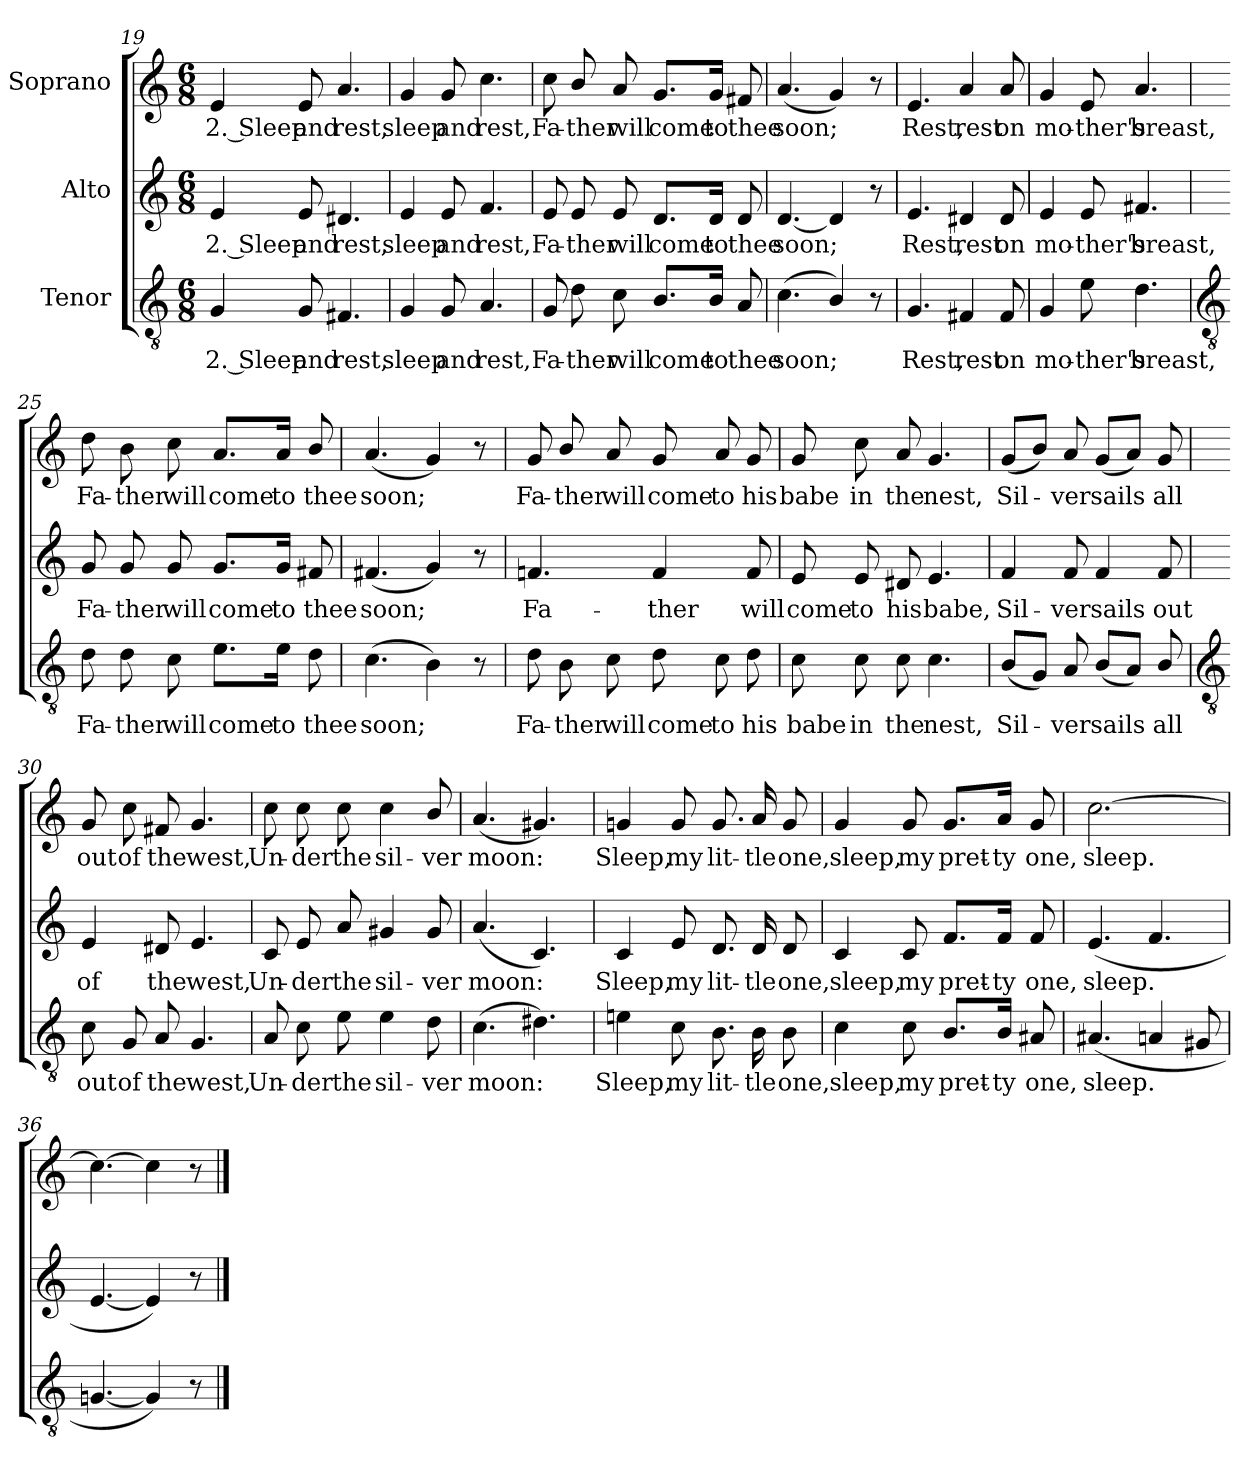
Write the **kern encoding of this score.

**kern	**text	**kern	**text	**kern	**text
*part3	*part3	*part2	*part2	*part1	*part1
*staff3	*staff3	*staff2	*staff2	*staff1	*staff1
*I"Tenor	*	*I"Alto	*	*I"Soprano	*
!!LO:LB:g=z
*clefGv2	*	*clefG2	*	*clefG2	*
*k[]	*	*k[]	*	*k[]	*
*C:	*	*C:	*	*C:	*
*M6/8	*	*M6/8	*	*M6/8	*
=19	=19	=19	=19	=19	=19
!	!LO:LY:b	!	!LO:LY:b	!	!LO:LY:b
4G	2. Sleep	4e	2. Sleep	4e	2. Sleep
!	!LO:LY:b	!	!LO:LY:b	!	!LO:LY:b
8G	and	8e	and	8e	and
!	!LO:LY:b	!	!LO:LY:b	!	!LO:LY:b
4.F#X	rest,	4.d#X	rest,	4.a	rest,
=20	=20	=20	=20	=20	=20
!	!LO:LY:b	!	!LO:LY:b	!	!LO:LY:b
4G	sleep	4e	sleep	4g	sleep
!	!LO:LY:b	!	!LO:LY:b	!	!LO:LY:b
8G	and	8e	and	8g	and
!	!LO:LY:b	!	!LO:LY:b	!	!LO:LY:b
4.A	rest,	4.f	rest,	4.cc	rest,
=21	=21	=21	=21	=21	=21
!	!LO:LY:b	!	!LO:LY:b	!	!LO:LY:b
8G	Fa-	8e	Fa-	8cc	Fa-
!	!LO:LY:b	!	!LO:LY:b	!	!LO:LY:b
8d	-ther	8e	-ther	8b/	-ther
!	!LO:LY:b	!	!LO:LY:b	!	!LO:LY:b
8c	will	8e	will	8a	will
!	!LO:LY:b	!	!LO:LY:b	!	!LO:LY:b
8.B/L	come	8.dL	come	8.gL	come
!	!LO:LY:b	!	!LO:LY:b	!	!LO:LY:b
16B/J	to	16dJ	to	16gJ	to
!	!LO:LY:b	!	!LO:LY:b	!	!LO:LY:b
8A	thee	8d	thee	8f#X	thee
=22	=22	=22	=22	=22	=22
!	!LO:LY:b	!	!LO:LY:b	!	!LO:LY:b
(<4.c	soon;	[4.d	soon;	(<4.a	soon;
4B/)	.	4d]	.	4g)	.
8r	.	8r	.	8r	.
=23	=23	=23	=23	=23	=23
!	!LO:LY:b	!	!LO:LY:b	!	!LO:LY:b
4.G	Rest,	4.e	Rest,	4.e	Rest,
!	!LO:LY:b	!	!LO:LY:b	!	!LO:LY:b
4F#X	rest	4d#X	rest	4a	rest
!	!LO:LY:b	!	!LO:LY:b	!	!LO:LY:b
8F#	on	8d#	on	8a	on
=24	=24	=24	=24	=24	=24
!	!LO:LY:b	!	!LO:LY:b	!	!LO:LY:b
4G	mo-	4e	mo-	4g	mo-
!	!LO:LY:b	!	!LO:LY:b	!	!LO:LY:b
8e	-ther's	8e	-ther's	8e	-ther's
!	!LO:LY:b	!	!LO:LY:b	!	!LO:LY:b
4.d	breast,	4.f#X	breast,	4.a	breast,
!!LO:LB:g=z
=25	=25	=25	=25	=25	=25
*clefGv2	*	*	*	*	*
!	!LO:LY:b	!	!LO:LY:b	!	!LO:LY:b
8d	Fa-	8g	Fa-	8dd	Fa-
!	!LO:LY:b	!	!LO:LY:b	!	!LO:LY:b
8d	-ther	8g	-ther	8b	-ther
!	!LO:LY:b	!	!LO:LY:b	!	!LO:LY:b
8c	will	8g	will	8cc	will
!	!LO:LY:b	!	!LO:LY:b	!	!LO:LY:b
8.eL	come	8.gL	come	8.aL	come
!	!LO:LY:b	!	!LO:LY:b	!	!LO:LY:b
16eJ	to	16gJ	to	16aJ	to
!	!LO:LY:b	!	!LO:LY:b	!	!LO:LY:b
8d	thee	8f#X	thee	8b/	thee
=26	=26	=26	=26	=26	=26
!	!LO:LY:b	!	!LO:LY:b	!	!LO:LY:b
(>4.c	soon;	(<4.f#X	soon;	(<4.a	soon;
4B)	.	4g)	.	4g)	.
8r	.	8r	.	8r	.
=27	=27	=27	=27	=27	=27
!	!LO:LY:b	!	!LO:LY:b	!	!LO:LY:b
8d	Fa-	4.fn	Fa-	8g	Fa-
!	!LO:LY:b	!	!	!	!LO:LY:b
8B	-ther	.	.	8b/	-ther
!	!LO:LY:b	!	!	!	!LO:LY:b
8c	will	.	.	8a	will
!	!LO:LY:b	!	!LO:LY:b	!	!LO:LY:b
8d	come	4f	-ther	8g	come
!	!LO:LY:b	!	!	!	!LO:LY:b
8c	to	.	.	8a	to
!	!LO:LY:b	!	!LO:LY:b	!	!LO:LY:b
8d	his	8f	will	8g	his
=28	=28	=28	=28	=28	=28
!	!LO:LY:b	!	!LO:LY:b	!	!LO:LY:b
8c	babe	8e	come	8g	babe
!	!LO:LY:b	!	!LO:LY:b	!	!LO:LY:b
8c	in	8e	to	8cc	in
!	!LO:LY:b	!	!LO:LY:b	!	!LO:LY:b
8c	the	8d#X	his	8a	the
!	!LO:LY:b	!	!LO:LY:b	!	!LO:LY:b
4.c	nest,	4.e	babe,	4.g	nest,
=29	=29	=29	=29	=29	=29
!	!LO:LY:b	!	!LO:LY:b	!	!LO:LY:b
(<8B/L	Sil-	4f	Sil-	(<8gL	Sil-
8GJ)	.	.	.	8b/J)	.
!	!LO:LY:b	!	!LO:LY:b	!	!LO:LY:b
8A	ver	8f	-ver	8a	ver
!	!LO:LY:b	!	!LO:LY:b	!	!LO:LY:b
(<8BL	sails	4f	sails	(<8gL	sails
8AJ)	.	.	.	8aJ)	.
!	!LO:LY:b	!	!LO:LY:b	!	!LO:LY:b
8B/	all	8f	out	8g	all
!!LO:LB:g=z
=30	=30	=30	=30	=30	=30
*clefGv2	*	*	*	*	*
!	!LO:LY:b	!	!LO:LY:b	!	!LO:LY:b
8c	out	4e	of	8g	out
!	!LO:LY:b	!	!	!	!LO:LY:b
8G	of	.	.	8cc	of
!	!LO:LY:b	!	!LO:LY:b	!	!LO:LY:b
8A	the	8d#X	the	8f#X	the
!	!LO:LY:b	!	!LO:LY:b	!	!LO:LY:b
4.G	west,	4.e	west,	4.g	west,
=31	=31	=31	=31	=31	=31
!	!LO:LY:b	!	!LO:LY:b	!	!LO:LY:b
8A	Un-	8c	Un-	8cc	Un-
!	!LO:LY:b	!	!LO:LY:b	!	!LO:LY:b
8c	-der	8e	-der	8cc	-der
!	!LO:LY:b	!	!LO:LY:b	!	!LO:LY:b
8e	the	8a	the	8cc	the
!	!LO:LY:b	!	!LO:LY:b	!	!LO:LY:b
4e	sil-	4g#X	sil-	4cc	sil-
!	!LO:LY:b	!	!LO:LY:b	!	!LO:LY:b
8d	-ver	8g#	-ver	8b/	-ver
=32	=32	=32	=32	=32	=32
!	!LO:LY:b	!	!LO:LY:b	!	!LO:LY:b
(>4.c	moon:	(<4.a	moon:	(<4.a	moon:
4.d#X)	.	4.c)	.	4.g#X)	.
=33	=33	=33	=33	=33	=33
!	!LO:LY:b	!	!LO:LY:b	!	!LO:LY:b
4en	Sleep,	4c	Sleep,	4gn	Sleep,
!	!LO:LY:b	!	!LO:LY:b	!	!LO:LY:b
8c	my	8e	my	8g	my
!	!LO:LY:b	!	!LO:LY:b	!	!LO:LY:b
8.B	lit-	8.d	lit-	8.g	lit-
!	!LO:LY:b	!	!LO:LY:b	!	!LO:LY:b
16B	-tle	16d	-tle	16a	-tle
!	!LO:LY:b	!	!LO:LY:b	!	!LO:LY:b
8B	one,	8d	one,	8g	one,
=34	=34	=34	=34	=34	=34
!	!LO:LY:b	!	!LO:LY:b	!	!LO:LY:b
4c	sleep,	4c	sleep,	4g	sleep,
!	!LO:LY:b	!	!LO:LY:b	!	!LO:LY:b
8c	my	8c	my	8g	my
!	!LO:LY:b	!	!LO:LY:b	!	!LO:LY:b
8.B/L	pret-	8.fL	pret-	8.gL	pret-
!	!LO:LY:b	!	!LO:LY:b	!	!LO:LY:b
16B/J	-ty	16fJ	-ty	16aJ	-ty
!	!LO:LY:b	!	!LO:LY:b	!	!LO:LY:b
8A#X	one,	8f	one,	8g	one,
=35	=35	=35	=35	=35	=35
!	!LO:LY:b	!	!LO:LY:b	!	!LO:LY:b
(<4.A#X	sleep.	(<4.e	sleep.	[2.cc	sleep.
4An	.	4.f	.	.	.
8G#X	.	.	.	.	.
=36	=36	=36	=36	=36	=36
[4.Gn	.	[4.e	.	4.cc_	.
4G])	.	4e])	.	4cc]	.
8r	.	8r	.	8r	.
==	==	==	==	==	==
*-	*-	*-	*-	*-	*-
